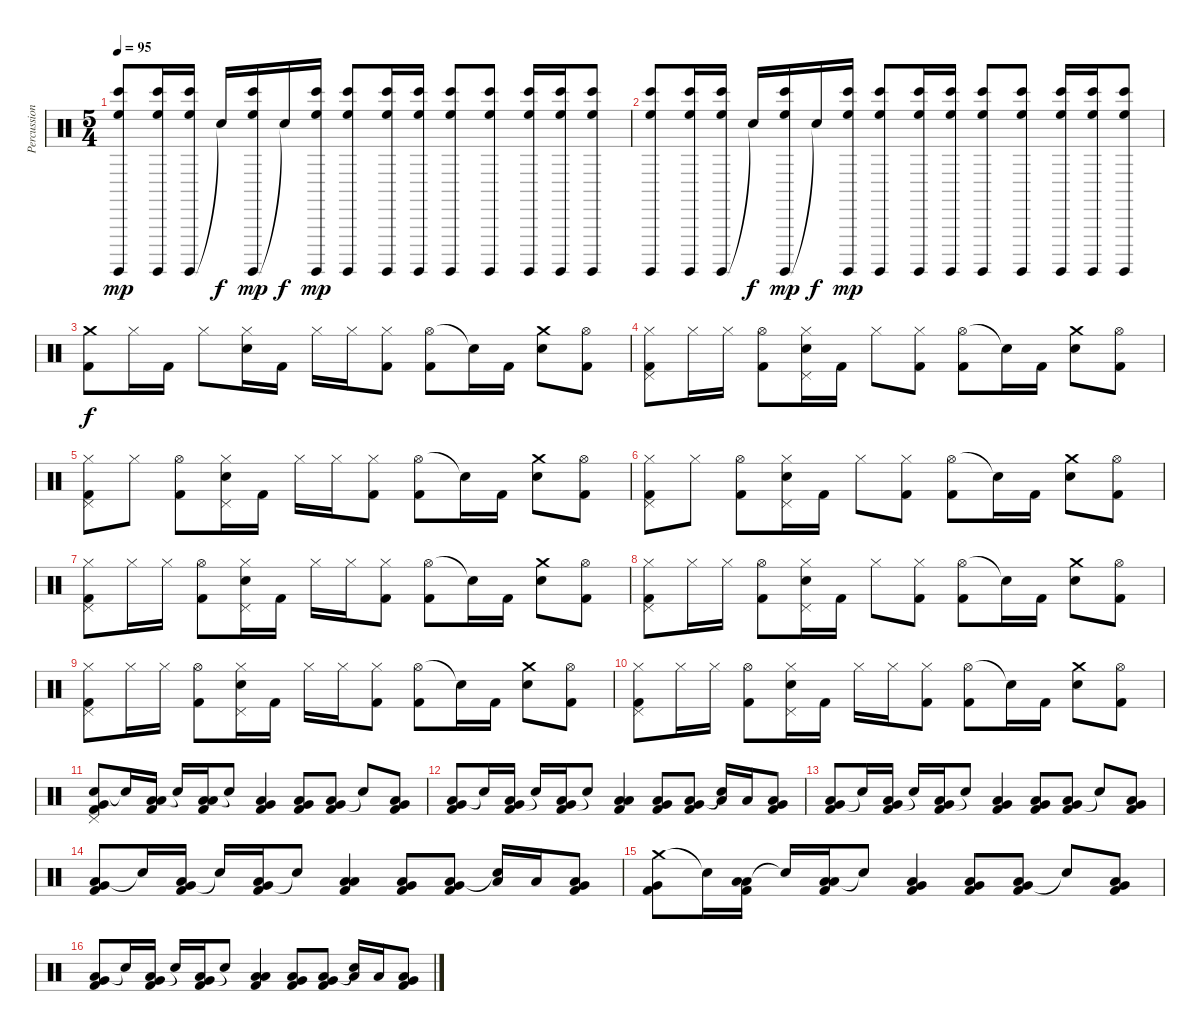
\track ("Percussion" "Percussion") {instrument percussion}
\staff {score}
\articulation defaults
\ts (5 4)
\tempo 95
\clef neutral
\ks c
("Surdo (hit)" "High Floor Tom (hit)" "Bongo High (hit)").8{dy mp} ("Surdo (hit)" "High Floor Tom (hit)" "Bongo High (hit)").16 ("Surdo (hit)" "High Floor Tom (hit)" "Bongo High (hit)").16 "Snare (hit)"{t}.16{dy f} ("Surdo (hit)" "High Floor Tom (hit)" "Bongo High (hit)").16{dy mp} "Snare (hit)"{t}.16{dy f} ("Surdo (hit)" "High Floor Tom (hit)" "Bongo High (hit)").16{dy mp} ("Surdo (hit)" "High Floor Tom (hit)" "Bongo High (hit)").8 ("Surdo (hit)" "High Floor Tom (hit)" "Bongo High (hit)").16 ("Surdo (hit)" "High Floor Tom (hit)" "Bongo High (hit)").16 ("Surdo (hit)" "High Floor Tom (hit)" "Bongo High (hit)").8 ("Surdo (hit)" "High Floor Tom (hit)" "Bongo High (hit)").8 ("Surdo (hit)" "High Floor Tom (hit)" "Bongo High (hit)").16 ("Surdo (hit)" "High Floor Tom (hit)" "Bongo High (hit)").16 ("Surdo (hit)" "High Floor Tom (hit)" "Bongo High (hit)").8 |
("Surdo (hit)" "High Floor Tom (hit)" "Bongo High (hit)").8 ("Surdo (hit)" "High Floor Tom (hit)" "Bongo High (hit)").16 ("Surdo (hit)" "High Floor Tom (hit)" "Bongo High (hit)").16 "Snare (hit)"{t}.16{dy f} ("Surdo (hit)" "High Floor Tom (hit)" "Bongo High (hit)").16{dy mp} "Snare (hit)"{t}.16{dy f} ("Surdo (hit)" "High Floor Tom (hit)" "Bongo High (hit)").16{dy mp} ("Surdo (hit)" "High Floor Tom (hit)" "Bongo High (hit)").8 ("Surdo (hit)" "High Floor Tom (hit)" "Bongo High (hit)").16 ("Surdo (hit)" "High Floor Tom (hit)" "Bongo High (hit)").16 ("Surdo (hit)" "High Floor Tom (hit)" "Bongo High (hit)").8 ("Surdo (hit)" "High Floor Tom (hit)" "Bongo High (hit)").8 ("Surdo (hit)" "High Floor Tom (hit)" "Bongo High (hit)").16 ("Surdo (hit)" "High Floor Tom (hit)" "Bongo High (hit)").16 ("Surdo (hit)" "High Floor Tom (hit)" "Bongo High (hit)").8 |
("Crash medium (hit)" "Kick (hit) 2").8{dy f} "Hi-Hat (closed)".16 "Kick (hit) 2".16 "Hi-Hat (closed)".8 ("Hi-Hat (closed)" "Snare (hit) 2").16 "Kick (hit) 2".16 "Hi-Hat (closed)".16 "Hi-Hat (closed)".16 ("Hi-Hat (closed)" "Kick (hit) 2").8 ("Hi-Hat (open)" "Kick (hit) 2").8 "Snare (hit)"{t}.16 "Kick (hit) 2".16 ("Crash medium (hit)" "Snare (hit) 2").8 ("Hi-Hat (open)" "Kick (hit) 2").8 |
("Hi-Hat (closed)" "Pedal Hi-Hat (hit)" "Kick (hit) 2").8 "Hi-Hat (closed)".16 "Hi-Hat (closed)".16 ("Hi-Hat (open)" "Kick (hit) 2").8 ("Hi-Hat (closed)" "Snare (hit) 2" "Pedal Hi-Hat (hit)").16 "Kick (hit) 2".16 "Hi-Hat (closed)".8 ("Hi-Hat (closed)" "Kick (hit) 2").8 ("Hi-Hat (open)" "Kick (hit) 2").8 "Snare (hit)"{t}.16 "Kick (hit) 2".16 ("Crash medium (hit)" "Snare (hit) 2").8 ("Hi-Hat (open)" "Kick (hit) 2").8 |
("Hi-Hat (closed)" "Pedal Hi-Hat (hit)" "Kick (hit) 2").8 "Hi-Hat (closed)".8 ("Hi-Hat (open)" "Kick (hit) 2").8 ("Hi-Hat (closed)" "Snare (hit) 2" "Pedal Hi-Hat (hit)").16 "Kick (hit) 2".16 "Hi-Hat (closed)".16 "Hi-Hat (closed)".16 ("Hi-Hat (closed)" "Kick (hit) 2").8 ("Hi-Hat (open)" "Kick (hit) 2").8 "Snare (hit)"{t}.16 "Kick (hit) 2".16 ("Crash medium (hit)" "Snare (hit) 2").8 ("Hi-Hat (open)" "Kick (hit) 2").8 |
("Hi-Hat (closed)" "Pedal Hi-Hat (hit)" "Kick (hit) 2").8 "Hi-Hat (closed)".8 ("Hi-Hat (open)" "Kick (hit) 2").8 ("Hi-Hat (closed)" "Snare (hit) 2" "Pedal Hi-Hat (hit)").16 "Kick (hit) 2".16 "Hi-Hat (closed)".8 ("Hi-Hat (closed)" "Kick (hit) 2").8 ("Hi-Hat (open)" "Kick (hit) 2").8 "Snare (hit)"{t}.16 "Kick (hit) 2".16 ("Crash medium (hit)" "Snare (hit) 2").8 ("Hi-Hat (open)" "Kick (hit) 2").8 |
("Hi-Hat (closed)" "Pedal Hi-Hat (hit)" "Kick (hit) 2").8 "Hi-Hat (closed)".16 "Hi-Hat (closed)".16 ("Hi-Hat (open)" "Kick (hit) 2").8 ("Hi-Hat (closed)" "Snare (hit) 2" "Pedal Hi-Hat (hit)").16 "Kick (hit) 2".16 "Hi-Hat (closed)".16 "Hi-Hat (closed)".16 ("Hi-Hat (closed)" "Kick (hit) 2").8 ("Hi-Hat (open)" "Kick (hit) 2").8 "Snare (hit)"{t}.16 "Kick (hit) 2".16 ("Crash medium (hit)" "Snare (hit) 2").8 ("Hi-Hat (open)" "Kick (hit) 2").8 |
("Hi-Hat (closed)" "Pedal Hi-Hat (hit)" "Kick (hit) 2").8 "Hi-Hat (closed)".16 "Hi-Hat (closed)".16 ("Hi-Hat (open)" "Kick (hit) 2").8 ("Hi-Hat (closed)" "Snare (hit) 2" "Pedal Hi-Hat (hit)").16 "Kick (hit) 2".16 "Hi-Hat (closed)".8 ("Hi-Hat (closed)" "Kick (hit) 2").8 ("Hi-Hat (open)" "Kick (hit) 2").8 "Snare (hit)"{t}.16 "Kick (hit) 2".16 ("Crash medium (hit)" "Snare (hit) 2").8 ("Hi-Hat (open)" "Kick (hit) 2").8 |
("Hi-Hat (closed)" "Pedal Hi-Hat (hit)" "Kick (hit) 2").8 "Hi-Hat (closed)".16 "Hi-Hat (closed)".16 ("Hi-Hat (open)" "Kick (hit) 2").8 ("Hi-Hat (closed)" "Snare (hit) 2" "Pedal Hi-Hat (hit)").16 "Kick (hit) 2".16 "Hi-Hat (closed)".16 "Hi-Hat (closed)".16 ("Hi-Hat (closed)" "Kick (hit) 2").8 ("Hi-Hat (open)" "Kick (hit) 2").8 "Snare (hit)"{t}.16 "Kick (hit) 2".16 ("Crash medium (hit)" "Snare (hit) 2").8 ("Hi-Hat (open)" "Kick (hit) 2").8 |
("Hi-Hat (closed)" "Pedal Hi-Hat (hit)" "Kick (hit) 2").8 "Hi-Hat (closed)".16 "Hi-Hat (closed)".16 ("Hi-Hat (open)" "Kick (hit) 2").8 ("Hi-Hat (closed)" "Snare (hit) 2" "Pedal Hi-Hat (hit)").16 "Kick (hit) 2".16 "Hi-Hat (closed)".16 "Hi-Hat (closed)".16 ("Hi-Hat (closed)" "Kick (hit) 2").8 ("Hi-Hat (open)" "Kick (hit) 2").8 "Snare (hit)"{t}.16 "Kick (hit) 2".16 ("Crash medium (hit)" "Snare (hit) 2").8 ("Hi-Hat (open)" "Kick (hit) 2").8 |
("Snare (hit) 2" "Very Low Tom (hit)" "Pedal Hi-Hat (hit)" "Kick (hit) 2").8 "Snare (hit)"{t}.16 ("Low Tom (hit)" "Low Floor Tom (hit)" "Kick (hit) 2").16 "Snare (hit)"{t}.16 ("Low Tom (hit)" "Low Floor Tom (hit)" "Kick (hit) 2").16 "Snare (hit)"{t}.8 ("Very Low Tom (hit)" "Low Floor Tom (hit)" "Kick (hit) 2").4 ("Very Low Tom (hit)" "Low Floor Tom (hit)" "Kick (hit) 2").8 ("Very Low Tom (hit)" "Low Floor Tom (hit)" "Kick (hit) 2").8 "Snare (hit)"{t}.8 ("Very Low Tom (hit)" "Low Floor Tom (hit)" "Kick (hit) 2").8 |
("Low Tom (hit)" "Very Low Tom (hit)" "Kick (hit) 2").8 "Snare (hit)"{t}.16 ("Very Low Tom (hit)" "Low Floor Tom (hit)" "Kick (hit) 2").16 "Snare (hit)"{t}.16 ("Very Low Tom (hit)" "Low Floor Tom (hit)" "Kick (hit) 2").16 "Snare (hit)"{t}.8 ("Low Tom (hit)" "Low Floor Tom (hit)" "Kick (hit) 2").4 ("Very Low Tom (hit)" "Low Floor Tom (hit)" "Kick (hit) 2").8 ("Very Low Tom (hit)" "Low Floor Tom (hit)" "Kick (hit) 2").8 ("Low Tom (hit)" "Snare (hit)"{t}).16 "Low Tom (hit)".16 ("Very Low Tom (hit)" "Low Floor Tom (hit)" "Kick (hit) 2").8 |
("Very Low Tom (hit)" "Low Floor Tom (hit)" "Kick (hit) 2").8 "Snare (hit)"{t}.16 ("Very Low Tom (hit)" "Low Floor Tom (hit)" "Kick (hit) 2").16 "Snare (hit)"{t}.16 ("Very Low Tom (hit)" "Low Floor Tom (hit)" "Kick (hit) 2").16 "Snare (hit)"{t}.8 ("Very Low Tom (hit)" "Low Floor Tom (hit)" "Kick (hit) 2").4 ("Very Low Tom (hit)" "Low Floor Tom (hit)" "Kick (hit) 2").8 ("Very Low Tom (hit)" "Low Floor Tom (hit)" "Kick (hit) 2").8 "Snare (hit)"{t}.8 ("Very Low Tom (hit)" "Low Floor Tom (hit)" "Kick (hit) 2").8 |
("Low Tom (hit)" "Very Low Tom (hit)" "Kick (hit) 2").8 "Snare (hit)"{t}.16 ("Very Low Tom (hit)" "Low Floor Tom (hit)" "Kick (hit) 2").16 "Snare (hit)"{t}.16 ("Very Low Tom (hit)" "Low Floor Tom (hit)" "Kick (hit) 2").16 "Snare (hit)"{t}.8 ("Low Tom (hit)" "Low Floor Tom (hit)" "Kick (hit) 2").4 ("Very Low Tom (hit)" "Low Floor Tom (hit)" "Kick (hit) 2").8 ("Very Low Tom (hit)" "Low Floor Tom (hit)" "Kick (hit) 2").8 ("Low Tom (hit)" "Snare (hit)"{t}).16 "Low Tom (hit)".16 ("Very Low Tom (hit)" "Low Floor Tom (hit)" "Kick (hit) 2").8 |
("Crash medium (hit)" "Very Low Tom (hit)" "Kick (hit) 2").8 "Snare (hit)"{t}.16 ("Low Tom (hit)" "Low Floor Tom (hit)" "Kick (hit) 2").16 "Snare (hit)"{t}.16 ("Low Tom (hit)" "Low Floor Tom (hit)" "Kick (hit) 2").16 "Snare (hit)"{t}.8 ("Very Low Tom (hit)" "Low Floor Tom (hit)" "Kick (hit) 2").4 ("Very Low Tom (hit)" "Low Floor Tom (hit)" "Kick (hit) 2").8 ("Very Low Tom (hit)" "Low Floor Tom (hit)" "Kick (hit) 2").8 "Snare (hit)"{t}.8 ("Very Low Tom (hit)" "Low Floor Tom (hit)" "Kick (hit) 2").8 |
("Low Tom (hit)" "Very Low Tom (hit)" "Kick (hit) 2").8 "Snare (hit)"{t}.16 ("Very Low Tom (hit)" "Low Floor Tom (hit)" "Kick (hit) 2").16 "Snare (hit)"{t}.16 ("Very Low Tom (hit)" "Low Floor Tom (hit)" "Kick (hit) 2").16 "Snare (hit)"{t}.8 ("Low Tom (hit)" "Low Floor Tom (hit)" "Kick (hit) 2").4 ("Very Low Tom (hit)" "Low Floor Tom (hit)" "Kick (hit) 2").8 ("Very Low Tom (hit)" "Low Floor Tom (hit)" "Kick (hit) 2").8 ("Low Tom (hit)" "Snare (hit)"{t}).16 "Low Tom (hit)".16 ("Very Low Tom (hit)" "Low Floor Tom (hit)" "Kick (hit) 2").8
